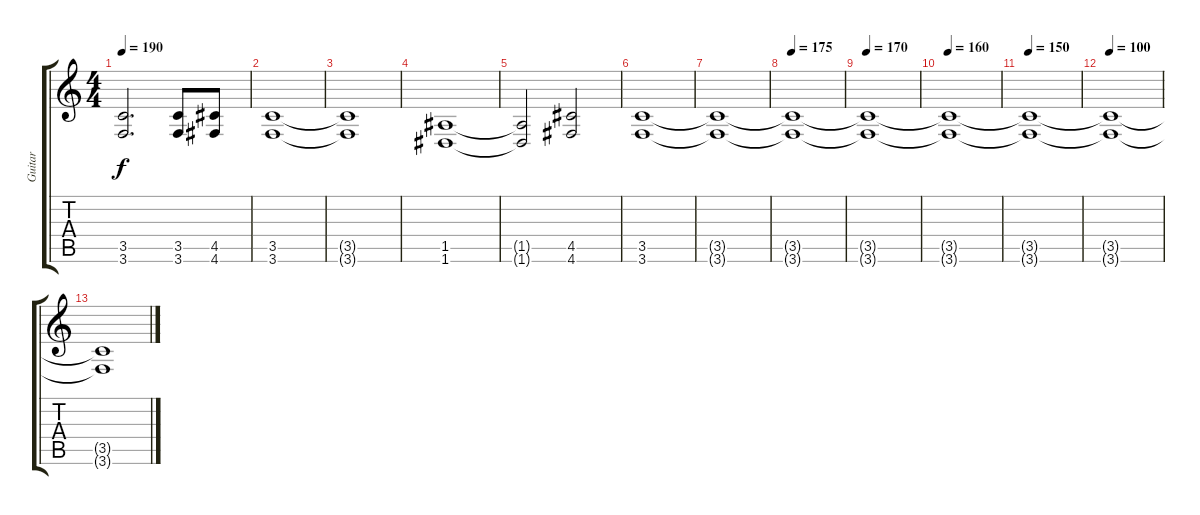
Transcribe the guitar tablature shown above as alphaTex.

\track ("Guitar" "Guitar") {instrument distortionguitar}
\staff {score tabs}
\tuning (E4 B3 G3 D3 A2 D2) {hide}
\ts (4 4)
\tempo 190
\clef g2
\ks c
(3.5{t} 3.6{t}).2{d dy f} (3.5 3.6).8 (4.5 4.6).8 |
(3.5 3.6).1 |
(3.5{t} 3.6{t}).1 |
(1.5 1.6).1 |
(1.5{t} 1.6{t}).2 (4.5 4.6).2 |
(3.5 3.6).1{volume 7} |
(3.5{t} 3.6{t}).1 |
\tempo 175
(3.5{t} 3.6{t}).1 |
\tempo 170
(3.5{t} 3.6{t}).1 |
\tempo 160
(3.5{t} 3.6{t}).1{volume 4} |
\tempo 150
(3.5{t} 3.6{t}).1 |
\tempo 100
(3.5{t} 3.6{t}).1 |
(3.5{t} 3.6{t}).1
